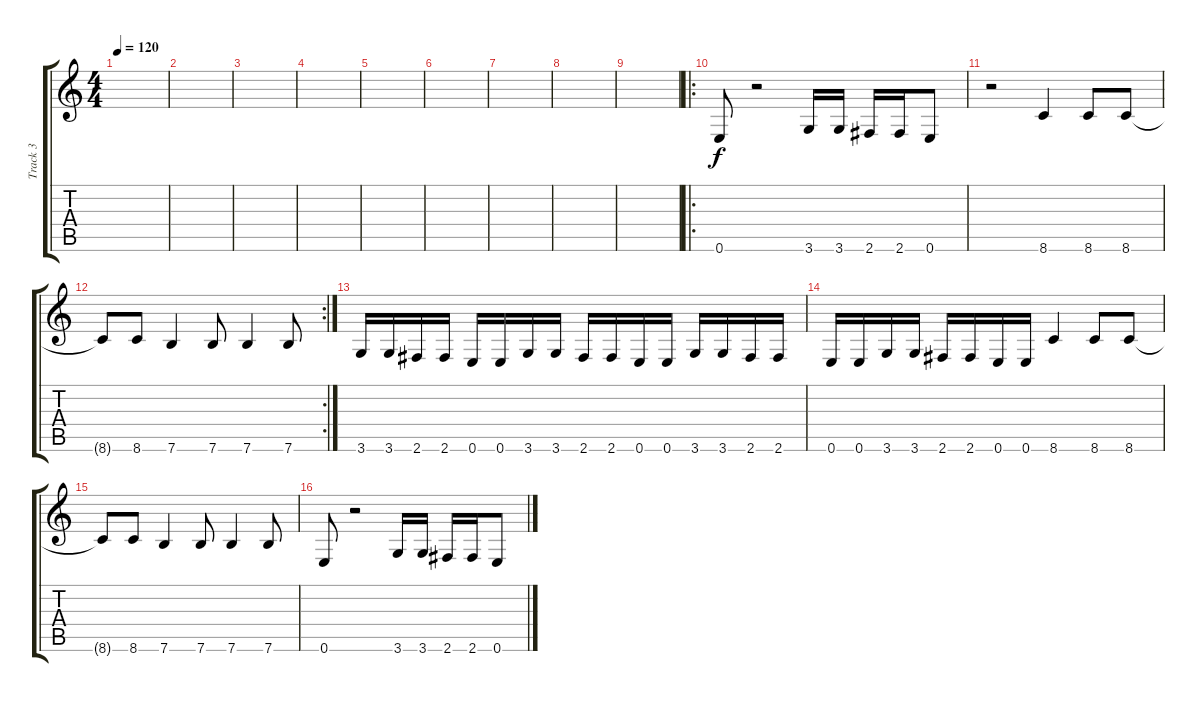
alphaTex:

\track ("Track 3" "Track 3") {instrument electricbassfinger}
\staff {score tabs}
\tuning (E4 B3 G3 D3 A2 E2) {hide}
\ts (4 4)
\tempo 120
\clef g2
\ks c
|
|
|
|
|
|
|
|
|
\ro
0.6.8 r.2 3.6.16 3.6.16 2.6.16 2.6.16 0.6.8 |
r.2 8.6.4 8.6.8 8.6.8 |
\rc 2
8.6{t}.8 8.6.8 7.6.4 7.6.8 7.6.4 7.6.8 |
3.6.16 3.6.16 2.6.16 2.6.16 0.6.16 0.6.16 3.6.16 3.6.16 2.6.16 2.6.16 0.6.16 0.6.16 3.6.16 3.6.16 2.6.16 2.6.16 |
0.6.16 0.6.16 3.6.16 3.6.16 2.6.16 2.6.16 0.6.16 0.6.16 8.6.4 8.6.8 8.6.8 |
8.6{t}.8 8.6.8 7.6.4 7.6.8 7.6.4 7.6.8 |
0.6.8 r.2 3.6.16 3.6.16 2.6.16 2.6.16 0.6.8
